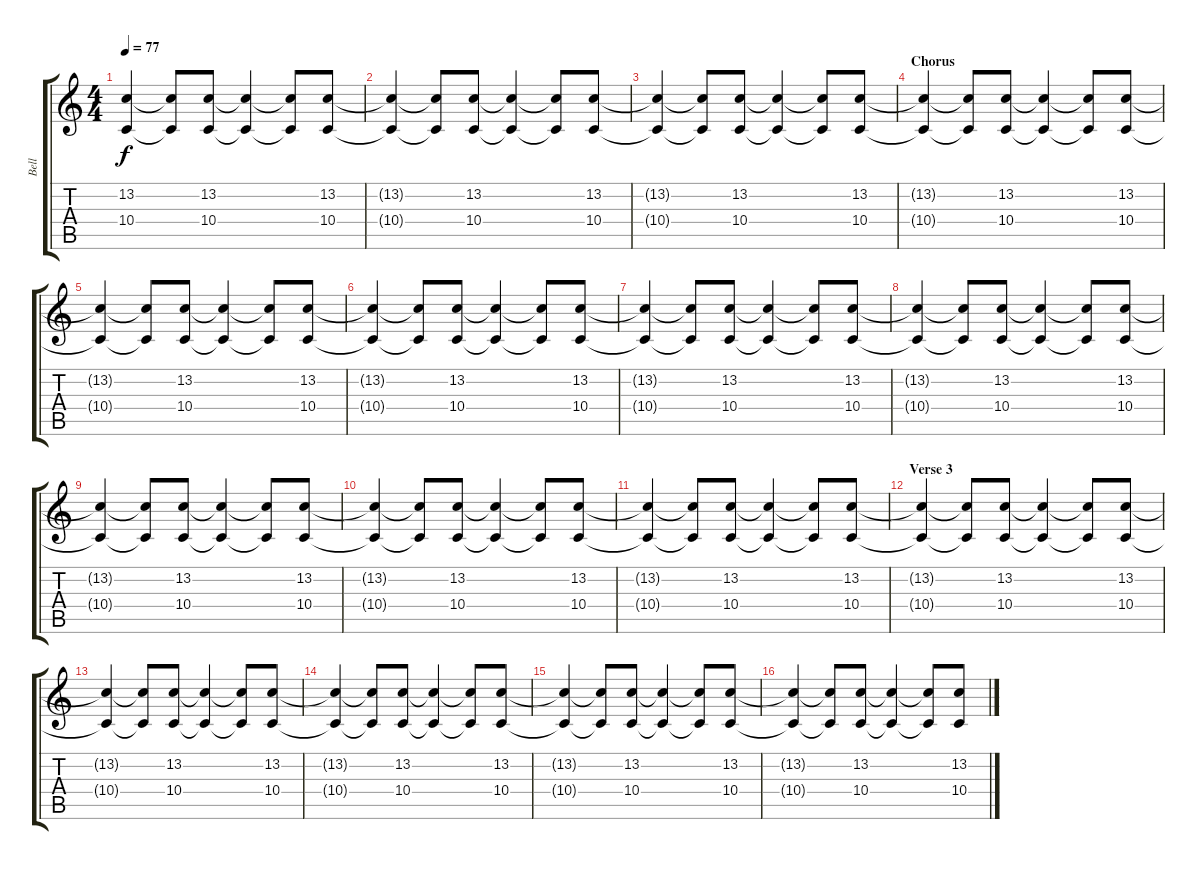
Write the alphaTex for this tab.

\track ("Bell" "Bell") {instrument tubularbells}
\staff {score tabs}
\tuning (E4 B3 G3 D3 A2 E2) {hide}
\ts (4 4)
\tempo 77
\clef g2
\ks c
(13.2{t} 10.4{t}).4{dy f} (13.2{t} 10.4{t}).8 (13.2 10.4).8 (13.2{t} 10.4{t}).4 (13.2{t} 10.4{t}).8 (13.2 10.4).8 |
(13.2{t} 10.4{t}).4 (13.2{t} 10.4{t}).8 (13.2 10.4).8 (13.2{t} 10.4{t}).4 (13.2{t} 10.4{t}).8 (13.2 10.4).8 |
(13.2{t} 10.4{t}).4 (13.2{t} 10.4{t}).8 (13.2 10.4).8 (13.2{t} 10.4{t}).4 (13.2{t} 10.4{t}).8 (13.2 10.4).8 |
\section ("" "Chorus")
(13.2{t} 10.4{t}).4 (13.2{t} 10.4{t}).8 (13.2 10.4).8 (13.2{t} 10.4{t}).4 (13.2{t} 10.4{t}).8 (13.2 10.4).8 |
(13.2{t} 10.4{t}).4 (13.2{t} 10.4{t}).8 (13.2 10.4).8 (13.2{t} 10.4{t}).4 (13.2{t} 10.4{t}).8 (13.2 10.4).8 |
(13.2{t} 10.4{t}).4 (13.2{t} 10.4{t}).8 (13.2 10.4).8 (13.2{t} 10.4{t}).4 (13.2{t} 10.4{t}).8 (13.2 10.4).8 |
(13.2{t} 10.4{t}).4 (13.2{t} 10.4{t}).8 (13.2 10.4).8 (13.2{t} 10.4{t}).4 (13.2{t} 10.4{t}).8 (13.2 10.4).8 |
(13.2{t} 10.4{t}).4 (13.2{t} 10.4{t}).8 (13.2 10.4).8 (13.2{t} 10.4{t}).4 (13.2{t} 10.4{t}).8 (13.2 10.4).8 |
(13.2{t} 10.4{t}).4 (13.2{t} 10.4{t}).8 (13.2 10.4).8 (13.2{t} 10.4{t}).4 (13.2{t} 10.4{t}).8 (13.2 10.4).8 |
(13.2{t} 10.4{t}).4 (13.2{t} 10.4{t}).8 (13.2 10.4).8 (13.2{t} 10.4{t}).4 (13.2{t} 10.4{t}).8 (13.2 10.4).8 |
(13.2{t} 10.4{t}).4 (13.2{t} 10.4{t}).8 (13.2 10.4).8 (13.2{t} 10.4{t}).4 (13.2{t} 10.4{t}).8 (13.2 10.4).8 |
\section ("" "Verse 3")
(13.2{t} 10.4{t}).4 (13.2{t} 10.4{t}).8 (13.2 10.4).8 (13.2{t} 10.4{t}).4 (13.2{t} 10.4{t}).8 (13.2 10.4).8 |
(13.2{t} 10.4{t}).4 (13.2{t} 10.4{t}).8 (13.2 10.4).8 (13.2{t} 10.4{t}).4 (13.2{t} 10.4{t}).8 (13.2 10.4).8 |
(13.2{t} 10.4{t}).4 (13.2{t} 10.4{t}).8 (13.2 10.4).8 (13.2{t} 10.4{t}).4 (13.2{t} 10.4{t}).8 (13.2 10.4).8 |
(13.2{t} 10.4{t}).4 (13.2{t} 10.4{t}).8 (13.2 10.4).8 (13.2{t} 10.4{t}).4 (13.2{t} 10.4{t}).8 (13.2 10.4).8 |
(13.2{t} 10.4{t}).4 (13.2{t} 10.4{t}).8 (13.2 10.4).8 (13.2{t} 10.4{t}).4 (13.2{t} 10.4{t}).8 (13.2 10.4).8
